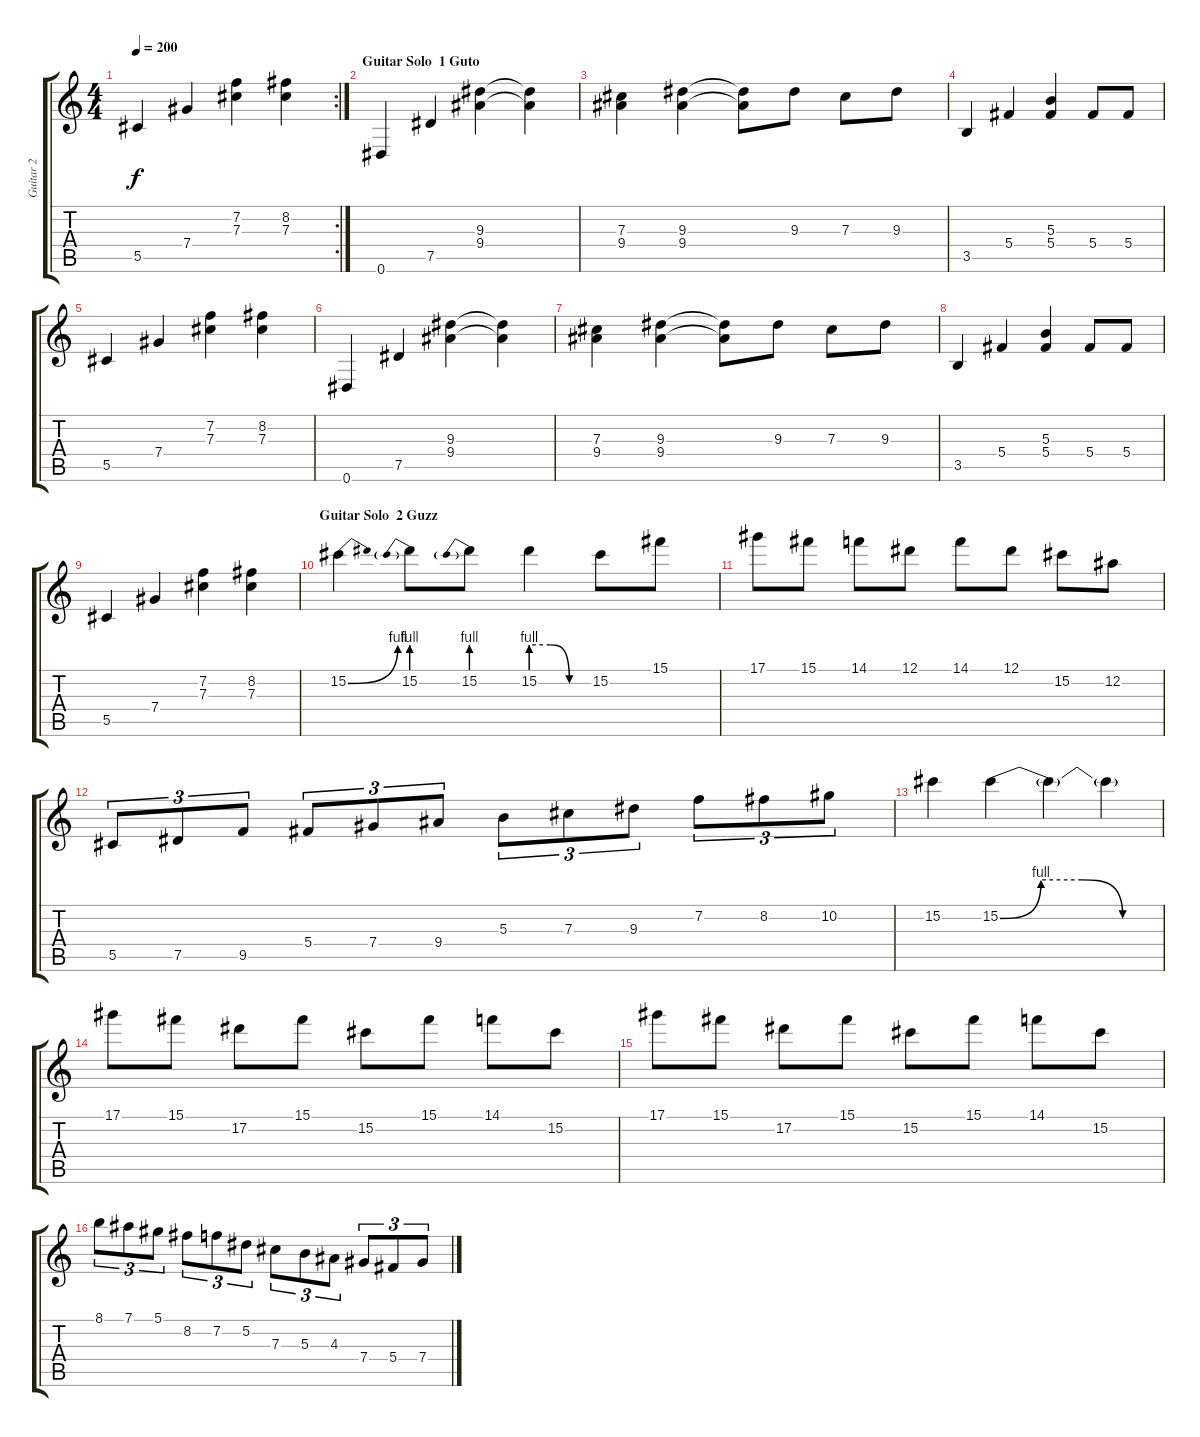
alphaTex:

\track ("Guitar 2" "Guitar 2") {instrument overdrivenguitar}
\staff {score tabs}
\tuning (Eb4 Bb3 Gb3 Db3 Ab2 Eb2) {hide}
\rc 2
\ts (4 4)
\tempo 200
\clef g2
\ks c
5.5.4{dy f} 7.4.4 (7.2 7.3).4 (8.2 7.3).4 |
\section ("" "Guitar Solo  1 Guto")
0.6.4 7.5.4 (9.3 9.4).4 (9.3{t} 9.4{t}).4 |
(7.3 9.4).4 (9.3 9.4).4 (9.3{t} 9.4{t}).8 9.3.8 7.3.8 9.3.8 |
3.5.4 5.4.4 (5.3 5.4).4 5.4.8 5.4.8 |
5.5.4 7.4.4 (7.2 7.3).4 (8.2 7.3).4 |
0.6.4 7.5.4 (9.3 9.4).4 (9.3{t} 9.4{t}).4 |
(7.3 9.4).4 (9.3 9.4).4 (9.3{t} 9.4{t}).8 9.3.8 7.3.8 9.3.8 |
3.5.4 5.4.4 (5.3 5.4).4 5.4.8 5.4.8 |
5.5.4 7.4.4 (7.2 7.3).4 (8.2 7.3).4 |
\section ("" "Guitar Solo  2 Guzz")
15.2{be (bend 0 0 60 4)}.4 15.2{be (prebend 0 4 60 4)}.8 15.2{be (prebend 0 4 60 4)}.8 15.2{be (custom 0 4 20 4 40 0 60 0)}.4 15.2.8 15.1.8 |
17.1.8 15.1.8 14.1.8 12.1.8 14.1.8 12.1.8 15.2.8 12.2.8 |
5.5.8{tu (3 2)} 7.5.8{tu (3 2)} 9.5.8{tu (3 2)} 5.4.8{tu (3 2)} 7.4.8{tu (3 2)} 9.4.8{tu (3 2)} 5.3.8{tu (3 2)} 7.3.8{tu (3 2)} 9.3.8{tu (3 2)} 7.2.8{tu (3 2)} 8.2.8{tu (3 2)} 10.2.8{tu (3 2)} |
15.2.4 15.2{be (custom 0 0 15 4 30 4 45 0 60 0)}.4 15.2{t}.4 15.2{t}.4 |
17.1.8 15.1.8 17.2.8 15.1.8 15.2.8 15.1.8 14.1.8 15.2.8 |
17.1.8 15.1.8 17.2.8 15.1.8 15.2.8 15.1.8 14.1.8 15.2.8 |
8.1.8{tu (3 2)} 7.1.8{tu (3 2)} 5.1.8{tu (3 2)} 8.2.8{tu (3 2)} 7.2.8{tu (3 2)} 5.2.8{tu (3 2)} 7.3.8{tu (3 2)} 5.3.8{tu (3 2)} 4.3.8{tu (3 2)} 7.4.8{tu (3 2)} 5.4.8{tu (3 2)} 7.4.8{tu (3 2)}
